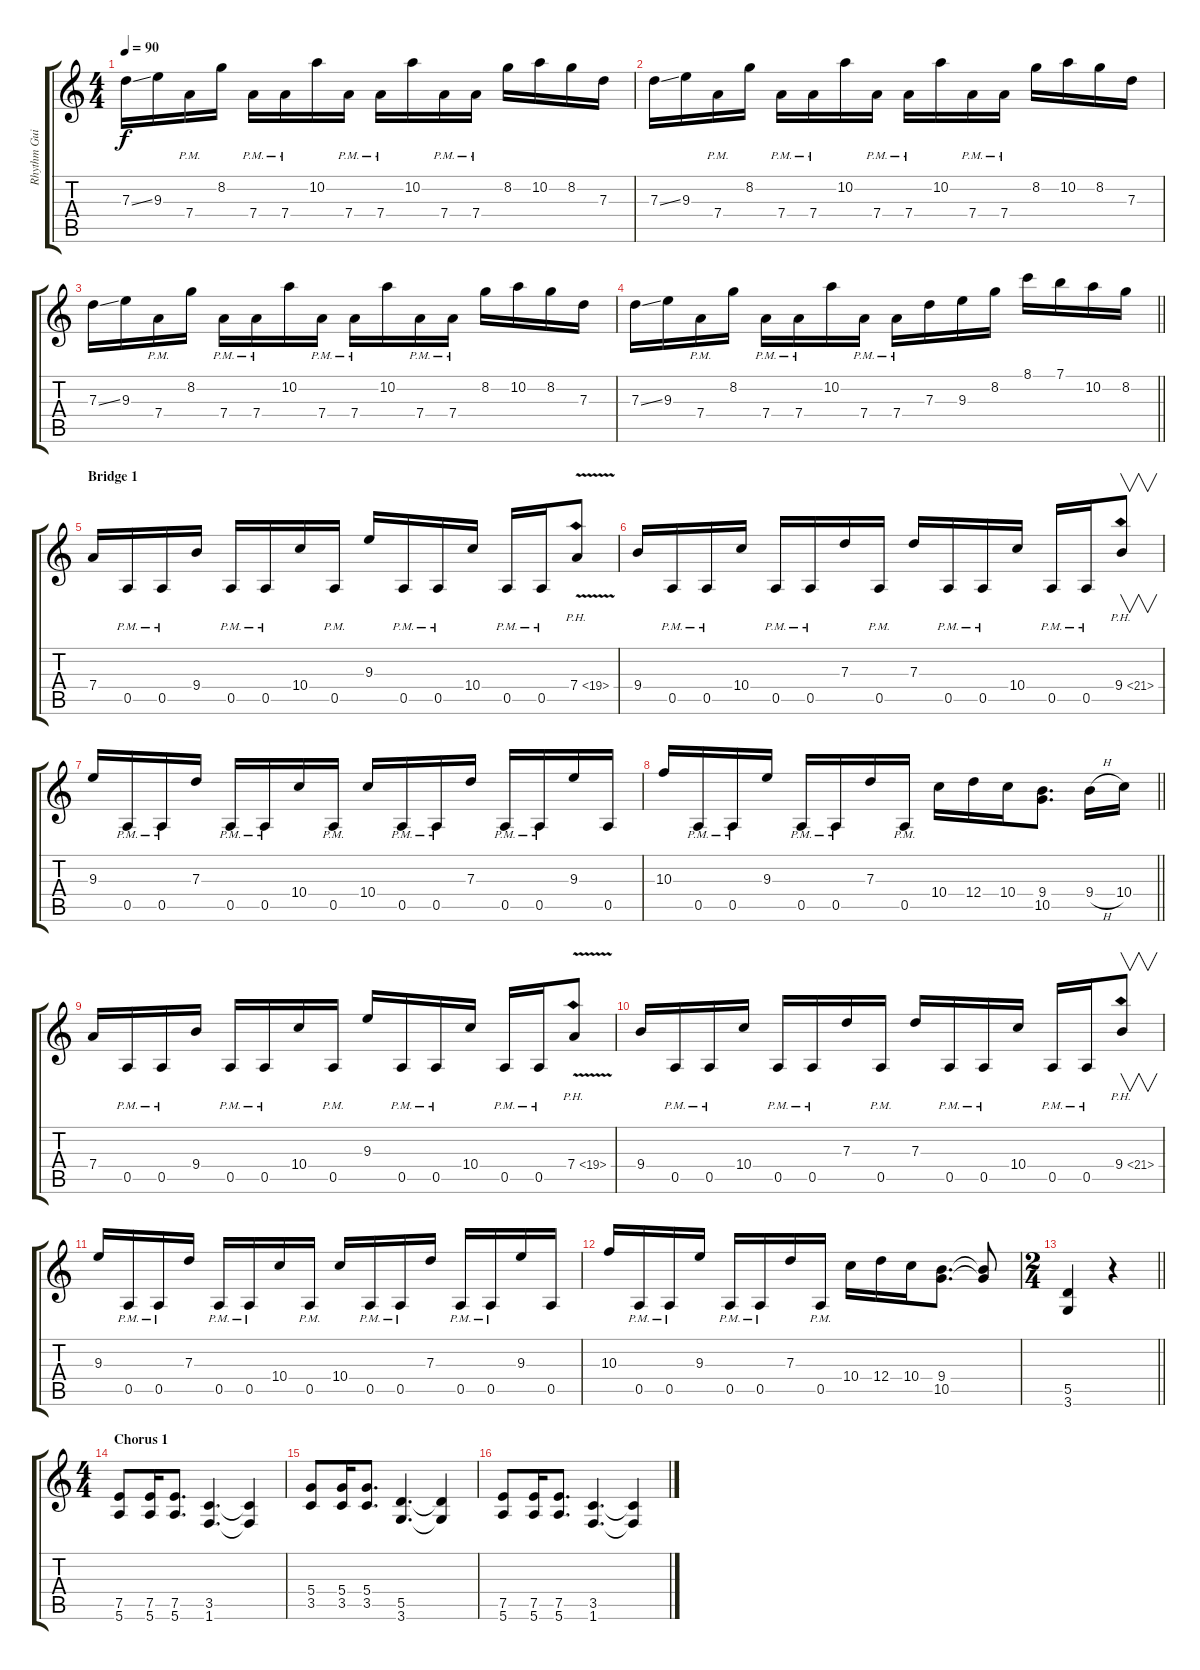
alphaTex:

\track ("Rhythm Guitar 1: Jack-Roger Olsen" "Rhythm Gui") {instrument distortionguitar}
\staff {score tabs}
\tuning (E4 B3 G3 D3 A2 E2) {hide}
\ts (4 4)
\tempo 90
\clef g2
\ks aminor
7.3{ss}.16{dy f} 9.3.16 7.4{pm}.16 8.2.16 7.4{pm}.16 7.4{pm}.16 10.2.16 7.4{pm}.16 7.4{pm}.16 10.2.16 7.4{pm}.16 7.4{pm}.16 8.2.16 10.2.16 8.2.16 7.3.16 |
7.3{ss}.16 9.3.16 7.4{pm}.16 8.2.16 7.4{pm}.16 7.4{pm}.16 10.2.16 7.4{pm}.16 7.4{pm}.16 10.2.16 7.4{pm}.16 7.4{pm}.16 8.2.16 10.2.16 8.2.16 7.3.16 |
7.3{ss}.16 9.3.16 7.4{pm}.16 8.2.16 7.4{pm}.16 7.4{pm}.16 10.2.16 7.4{pm}.16 7.4{pm}.16 10.2.16 7.4{pm}.16 7.4{pm}.16 8.2.16 10.2.16 8.2.16 7.3.16 |
\barLineRight lightlight
7.3{ss}.16 9.3.16 7.4{pm}.16 8.2.16 7.4{pm}.16 7.4{pm}.16 10.2.16 7.4{pm}.16 7.4{pm}.16 7.3.16 9.3.16 8.2.16 8.1.16 7.1.16 10.2.16 8.2.16 |
\section ("" "Bridge 1")
7.4.16 0.5{pm}.16 0.5{pm}.16 9.4.16 0.5{pm}.16 0.5{pm}.16 10.4.16 0.5{pm}.16 9.3.16 0.5{pm}.16 0.5{pm}.16 10.4.16 0.5{pm}.16 0.5{pm}.16 7.4{ph 12 v}.8 |
9.4.16 0.5{pm}.16 0.5{pm}.16 10.4.16 0.5{pm}.16 0.5{pm}.16 7.3.16 0.5{pm}.16 7.3.16 0.5{pm}.16 0.5{pm}.16 10.4.16 0.5{pm}.16 0.5{pm}.16 9.4{ph 12}.8{v} |
9.3.16 0.5{pm}.16 0.5{pm}.16 7.3.16 0.5{pm}.16 0.5{pm}.16 10.4.16 0.5{pm}.16 10.4.16 0.5{pm}.16 0.5{pm}.16 7.3.16 0.5{pm}.16 0.5{pm}.16 9.3.16 0.5.16 |
\barLineRight lightlight
10.3.16 0.5{pm}.16 0.5{pm}.16 9.3.16 0.5{pm}.16 0.5{pm}.16 7.3.16 0.5{pm}.16 10.4.16 12.4.16 10.4.16 (9.4 10.5).8{d} 9.4{h}.16 10.4.16 |
7.4.16 0.5{pm}.16 0.5{pm}.16 9.4.16 0.5{pm}.16 0.5{pm}.16 10.4.16 0.5{pm}.16 9.3.16 0.5{pm}.16 0.5{pm}.16 10.4.16 0.5{pm}.16 0.5{pm}.16 7.4{ph 12 v}.8 |
9.4.16 0.5{pm}.16 0.5{pm}.16 10.4.16 0.5{pm}.16 0.5{pm}.16 7.3.16 0.5{pm}.16 7.3.16 0.5{pm}.16 0.5{pm}.16 10.4.16 0.5{pm}.16 0.5{pm}.16 9.4{ph 12}.8{v} |
9.3.16 0.5{pm}.16 0.5{pm}.16 7.3.16 0.5{pm}.16 0.5{pm}.16 10.4.16 0.5{pm}.16 10.4.16 0.5{pm}.16 0.5{pm}.16 7.3.16 0.5{pm}.16 0.5{pm}.16 9.3.16 0.5.16 |
10.3.16 0.5{pm}.16 0.5{pm}.16 9.3.16 0.5{pm}.16 0.5{pm}.16 7.3.16 0.5{pm}.16 10.4.16 12.4.16 10.4.16 (9.4 10.5).8{d} (9.4{t} 10.5{t}).8 |
\ts (2 4)
\barLineRight lightlight
(5.5 3.6).4 r.4 |
\ts (4 4)
\section ("" "Chorus 1")
(7.5 5.6).8 (7.5 5.6).16 (7.5 5.6).8{d} (3.5 1.6).4{d} (3.5{t} 1.6{t}).4 |
(5.4 3.5).8 (5.4 3.5).16 (5.4 3.5).8{d} (5.5 3.6).4{d} (5.5{t} 3.6{t}).4 |
(7.5 5.6).8 (7.5 5.6).16 (7.5 5.6).8{d} (3.5 1.6).4{d} (3.5{t} 1.6{t}).4
